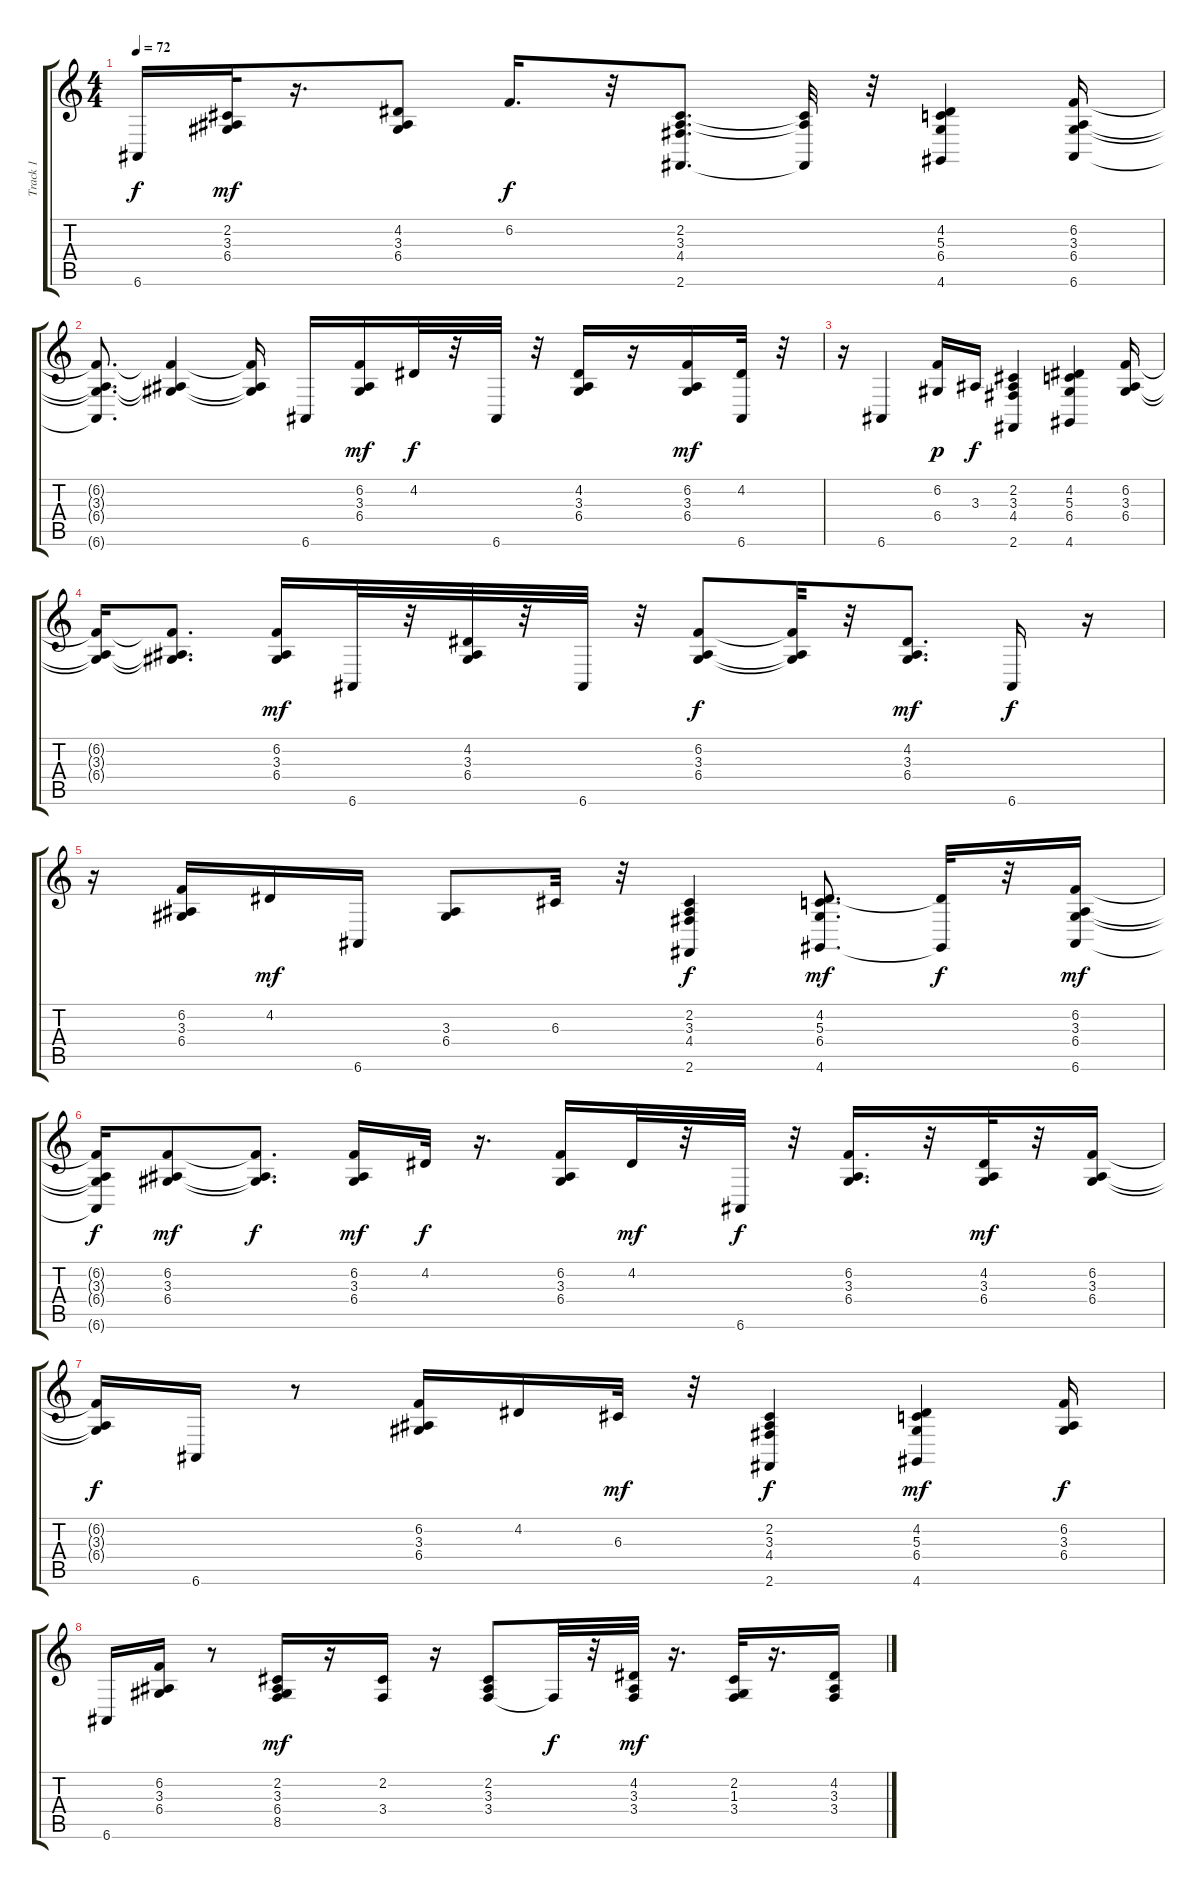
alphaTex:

\track ("Track 1" "Track 1") {instrument brightacousticpiano}
\staff {score tabs}
\tuning (E4 B3 G3 D3 A2 E2) {hide}
\ts (4 4)
\tempo 72
\clef g2
\ks c
6.6.16{dy f} (2.2 3.3 6.4).32{dy mf} r.16{d} (4.2 3.3 6.4).8 6.2.16{d dy f} r.32 (2.2 3.3 4.4 2.6).8{d} (2.2{t} 3.3{t} 2.6{t}).32 r.32 (4.2 5.3 6.4 4.6).4 (6.2 3.3 6.4 6.6).16 |
(6.2{t} 3.3{t} 6.4{t} 6.6{t}).8{d} (6.2{t} 3.3{t} 6.4{t}).4 (6.2{t} 3.3{t} 6.4{t}).16 6.6.16 (6.2 3.3 6.4).16{dy mf} 4.2.32{dy f} r.32 6.6.32 r.32 (4.2 3.3 6.4).16 r.16 (6.2 3.3 6.4).16{dy mf} (4.2 6.6).32 r.32 |
r.16 6.6.4 (6.2 6.4).16{dy p} 3.3.16{dy f} (2.2 3.3 4.4 2.6).4 (4.2 5.3 6.4 4.6).4 (6.2 3.3 6.4).16 |
(6.2{t} 3.3{t} 6.4{t}).16 (6.2{t} 3.3{t} 6.4{t}).8{d} (6.2 3.3 6.4).16{dy mf} 6.6.32 r.32 (4.2 3.3 6.4).32 r.32 6.6.32 r.32 (6.2 3.3 6.4).8{dy f} (6.2{t} 3.3{t} 6.4{t}).32 r.32 (4.2 3.3 6.4).8{d dy mf} 6.6.16{dy f} r.16 |
r.16 (6.2 3.3 6.4).16 4.2.16{dy mf} 6.6.16 (3.3 6.4).8 6.3.32 r.32 (2.2 3.3 4.4 2.6).4{dy f} (4.2 5.3 6.4 4.6).8{d dy mf} (4.2{t} 4.6{t}).32{dy f} r.32 (6.2 3.3 6.4 6.6).16{dy mf} |
(6.2{t} 3.3{t} 6.4{t} 6.6{t}).16{dy f} (6.2 3.3 6.4).8{dy mf} (6.2{t} 3.3{t} 6.4{t}).8{d dy f} (6.2 3.3 6.4).16{dy mf} 4.2.32{dy f} r.16{d} (6.2 3.3 6.4).16 4.2.32{dy mf} r.32 6.6.32{dy f} r.32 (6.2 3.3 6.4).16{d} r.32 (4.2 3.3 6.4).32{dy mf} r.32 (6.2 3.3 6.4).16 |
(6.2{t} 3.3{t} 6.4{t}).16{dy f} 6.6.16 r.8 (6.2 3.3 6.4).16 4.2.16 6.3.32{dy mf} r.32 (2.2 3.3 4.4 2.6).4{dy f} (4.2 5.3 6.4 4.6).4{dy mf} (6.2 3.3 6.4).16{dy f} |
6.6.16 (6.2 3.3 6.4).16 r.8 (2.2 3.3 6.4 8.5).16{dy mf} r.16 (2.2 3.4).16 r.16 (2.2 3.3 3.4).8 3.4{t}.32{dy f} r.32 (4.2 3.3 3.4).32{dy mf} r.16{d} (2.2 1.3 3.4).32 r.16{d} (4.2 3.3 3.4).16
